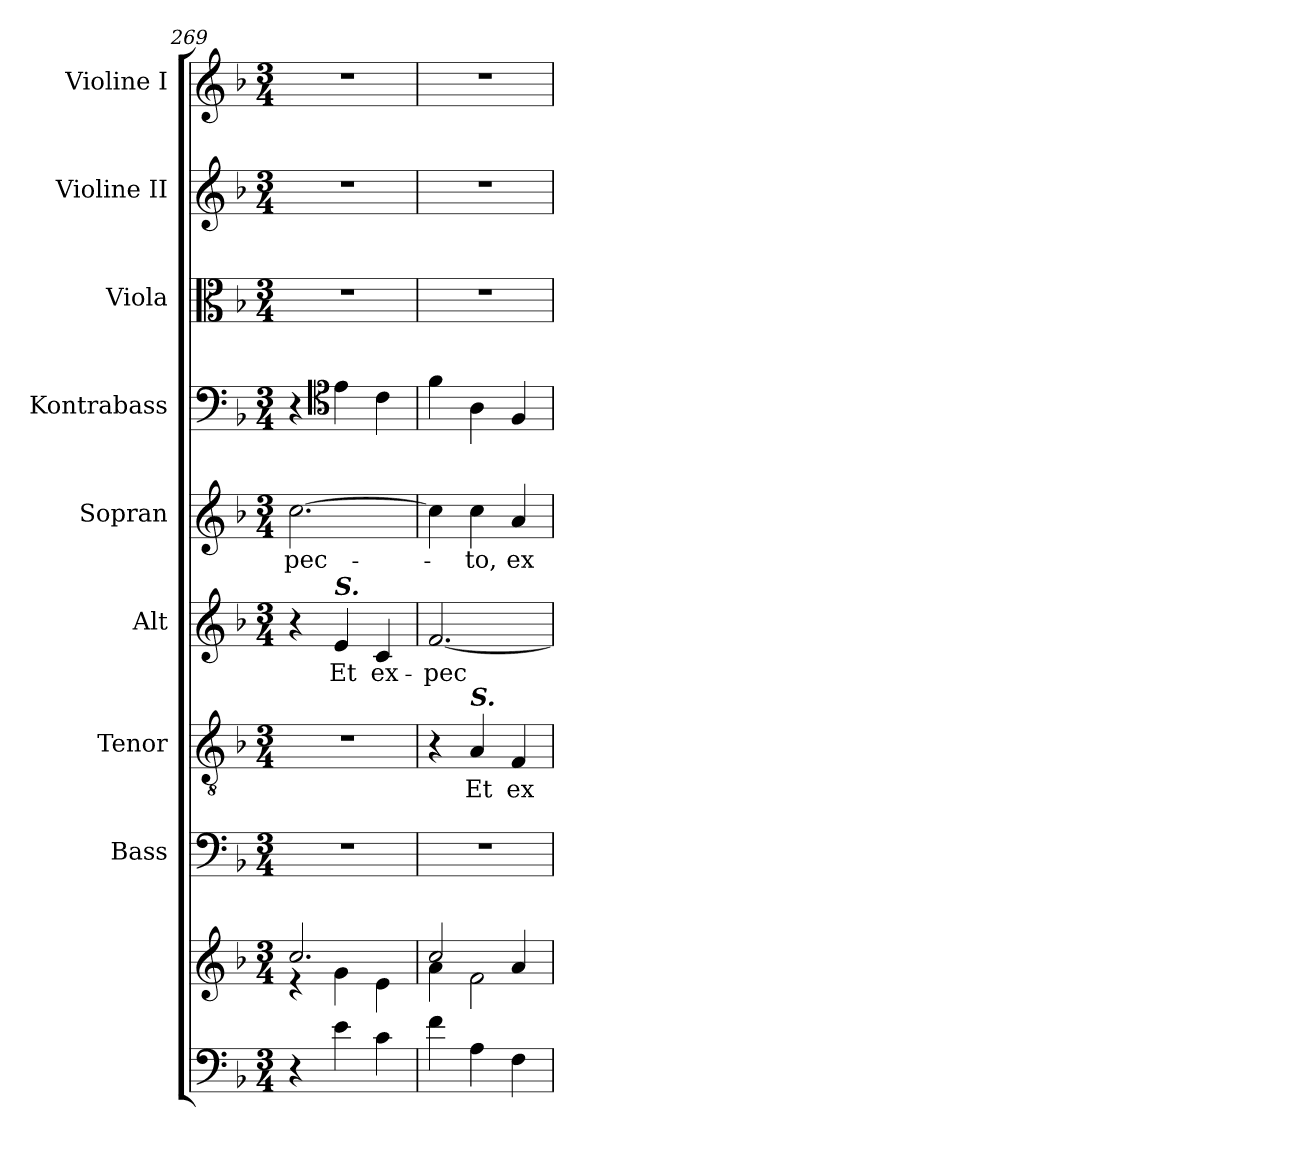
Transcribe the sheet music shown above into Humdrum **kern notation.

**kern	**kern	**kern	**kern	**text	**kern	**text	**kern	**text	**kern	**kern	**kern	**kern
*part9	*part9	*part8	*part7	*part7	*part6	*part6	*part5	*part5	*part4	*part3	*part2	*part1
*staff10	*staff9	*staff8	*staff7	*staff7	*staff6	*staff6	*staff5	*staff5	*staff4	*staff3	*staff2	*staff1
*	*	*I"Bass	*I"Tenor	*	*I"Alt	*	*I"Sopran	*	*I"Kontrabass	*I"Viola	*I"Violine II	*I"Violine I
*	*	*I'B.	*I'T.	*	*I'A.	*	*I'S.	*	*I'Kb.	*I'Vla.	*I'Vl. II	*I'Vl. I
*clefF4	*clefG2	*clefF4	*clefGv2	*	*clefG2	*	*clefG2	*	*clefF4	*clefC3	*clefG2	*clefG2
*	*	*	*	*	*	*	*	*	*ITrd7c12	*	*	*
*k[b-]	*k[b-]	*k[b-]	*k[b-]	*	*k[b-]	*	*k[b-]	*	*k[b-]	*k[b-]	*k[b-]	*k[b-]
*F:	*F:	*F:	*F:	*	*F:	*	*F:	*	*F:	*F:	*F:	*F:
*M3/4	*M3/4	*M3/4	*M3/4	*	*M3/4	*	*M3/4	*	*M3/4	*M3/4	*M3/4	*M3/4
=269	=269	=269	=269	=269	=269	=269	=269	=269	=269	=269	=269	=269
*	*^	*	*	*	*	*	*	*	*	*	*	*
!	!	!	!	!	!	!	!	!	!LO:LY:b	!	!	!	!
4r	2.cc/	4re	2.r	2.r	.	4r	.	[2.cc\	-pec-	4r	2.r	2.r	2.r
*	*	*	*	*	*	*	*	*	*	*clefC4	*	*	*
!	!	!	!	!	!	!LO:TX:a:Bi:t=S.	!	!	!	!	!	!	!
!	!	!	!	!	!	!	!LO:LY:b	!	!	!	!	!	!
4e\	.	4g\	.	.	.	4e/	Et	.	.	4E\	.	.	.
!	!	!	!	!	!	!	!LO:LY:b	!	!	!	!	!	!
4c\	.	4e\	.	.	.	4c/	ex-	.	.	4C\	.	.	.
=270	=270	=270	=270	=270	=270	=270	=270	=270	=270	=270	=270	=270	=270
!	!	!	!	!	!	!	!LO:LY:b	!	!	!	!	!	!
4f\	2cc/	4a\	2.r	4r	.	[2.f/	-pec-	4cc\]	.	4F\	2.r	2.r	2.r
!	!	!	!	!LO:TX:a:Bi:t=S.	!	!	!	!	!	!	!	!	!
!	!	!	!	!	!LO:LY:b	!	!	!	!LO:LY:b	!	!	!	!
4A\	.	2f\	.	4A/	Et	.	.	4cc\	-to,	4AA\	.	.	.
!	!	!	!	!	!LO:LY:b	!	!	!	!LO:LY:b	!	!	!	!
4F\	4a/	.	.	4F/	ex-	.	.	4a/	ex-	4FF/	.	.	.
*	*v	*v	*	*	*	*	*	*	*	*	*	*	*
=	=	=	=	=	=	=	=	=	=	=	=	=
*-	*-	*-	*-	*-	*-	*-	*-	*-	*-	*-	*-	*-
